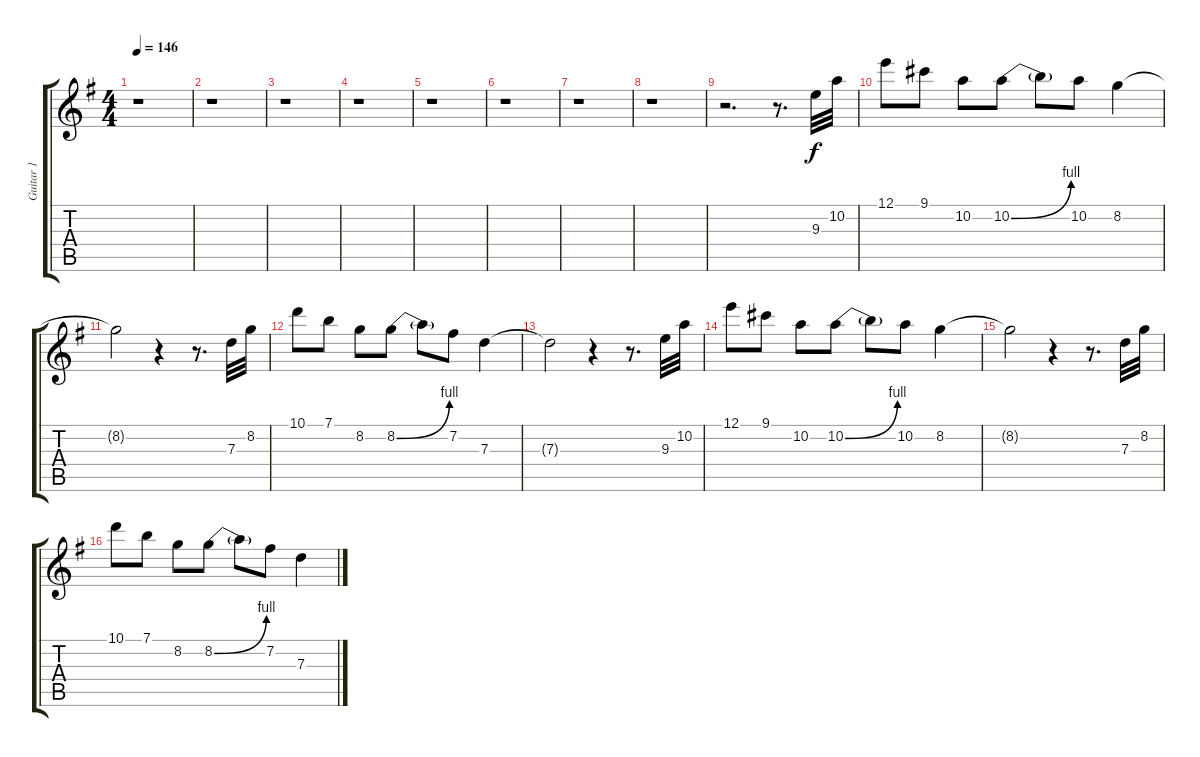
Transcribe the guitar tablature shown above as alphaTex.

\track ("Guitar 1" "Guitar 1") {instrument overdrivenguitar}
\staff {score tabs}
\tuning (E4 B3 G3 D3 A2 E2) {hide}
\ts (4 4)
\tempo 146
\clef g2
\ks g
r.1{dy f} |
r.1 |
r.1 |
r.1 |
r.1 |
r.1 |
r.1 |
r.1 |
r.2{d} r.8{d} 9.3.32 10.2.32 |
12.1.8 9.1.8 10.2.8 10.2{be (bend 0 0 60 4)}.8 10.2{t}.8 10.2.8 8.2.4 |
8.2{t}.2 r.4 r.8{d} 7.3.32 8.2.32 |
10.1.8 7.1.8 8.2.8 8.2{be (bend 0 0 60 4)}.8 8.2{t}.8 7.2.8 7.3.4 |
7.3{t}.2 r.4 r.8{d} 9.3.32 10.2.32 |
12.1.8 9.1.8 10.2.8 10.2{be (bend 0 0 60 4)}.8 10.2{t}.8 10.2.8 8.2.4 |
8.2{t}.2 r.4 r.8{d} 7.3.32 8.2.32 |
10.1.8 7.1.8 8.2.8 8.2{be (bend 0 0 60 4)}.8 8.2{t}.8 7.2.8 7.3.4
